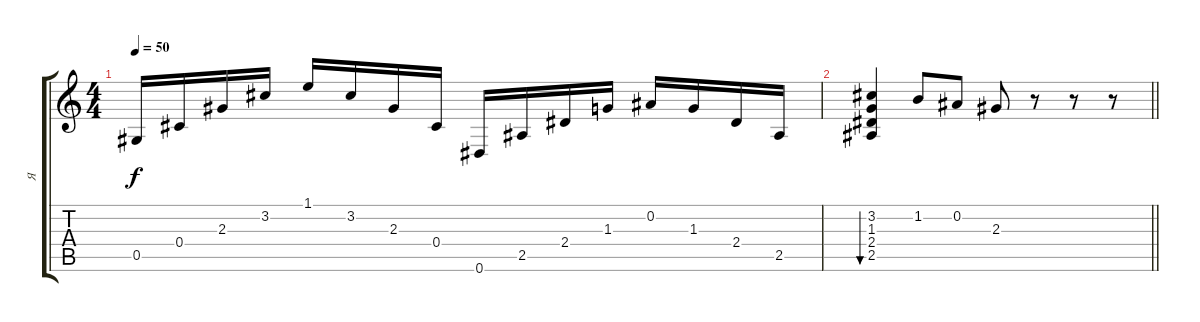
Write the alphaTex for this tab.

\track ("Я" "Я") {instrument distortionguitar}
\staff {score tabs}
\tuning (Eb4 Bb3 Gb3 Db3 Ab2 Eb2) {hide}
\ts (4 4)
\tempo 50
\clef g2
\ks c
0.5.16{dy f instrument electricguitarclean} 0.4.16 2.3.16 3.2.16 1.1.16 3.2.16 2.3.16 0.4.16 0.6.16 2.5.16 2.4.16 1.3.16 0.2.16 1.3.16 2.4.16 2.5.16 |
\barLineRight lightlight
(3.2 1.3 2.4 2.5).4{bu 60} 1.2.8 0.2.8 2.3.8 r.8 r.8 r.8
